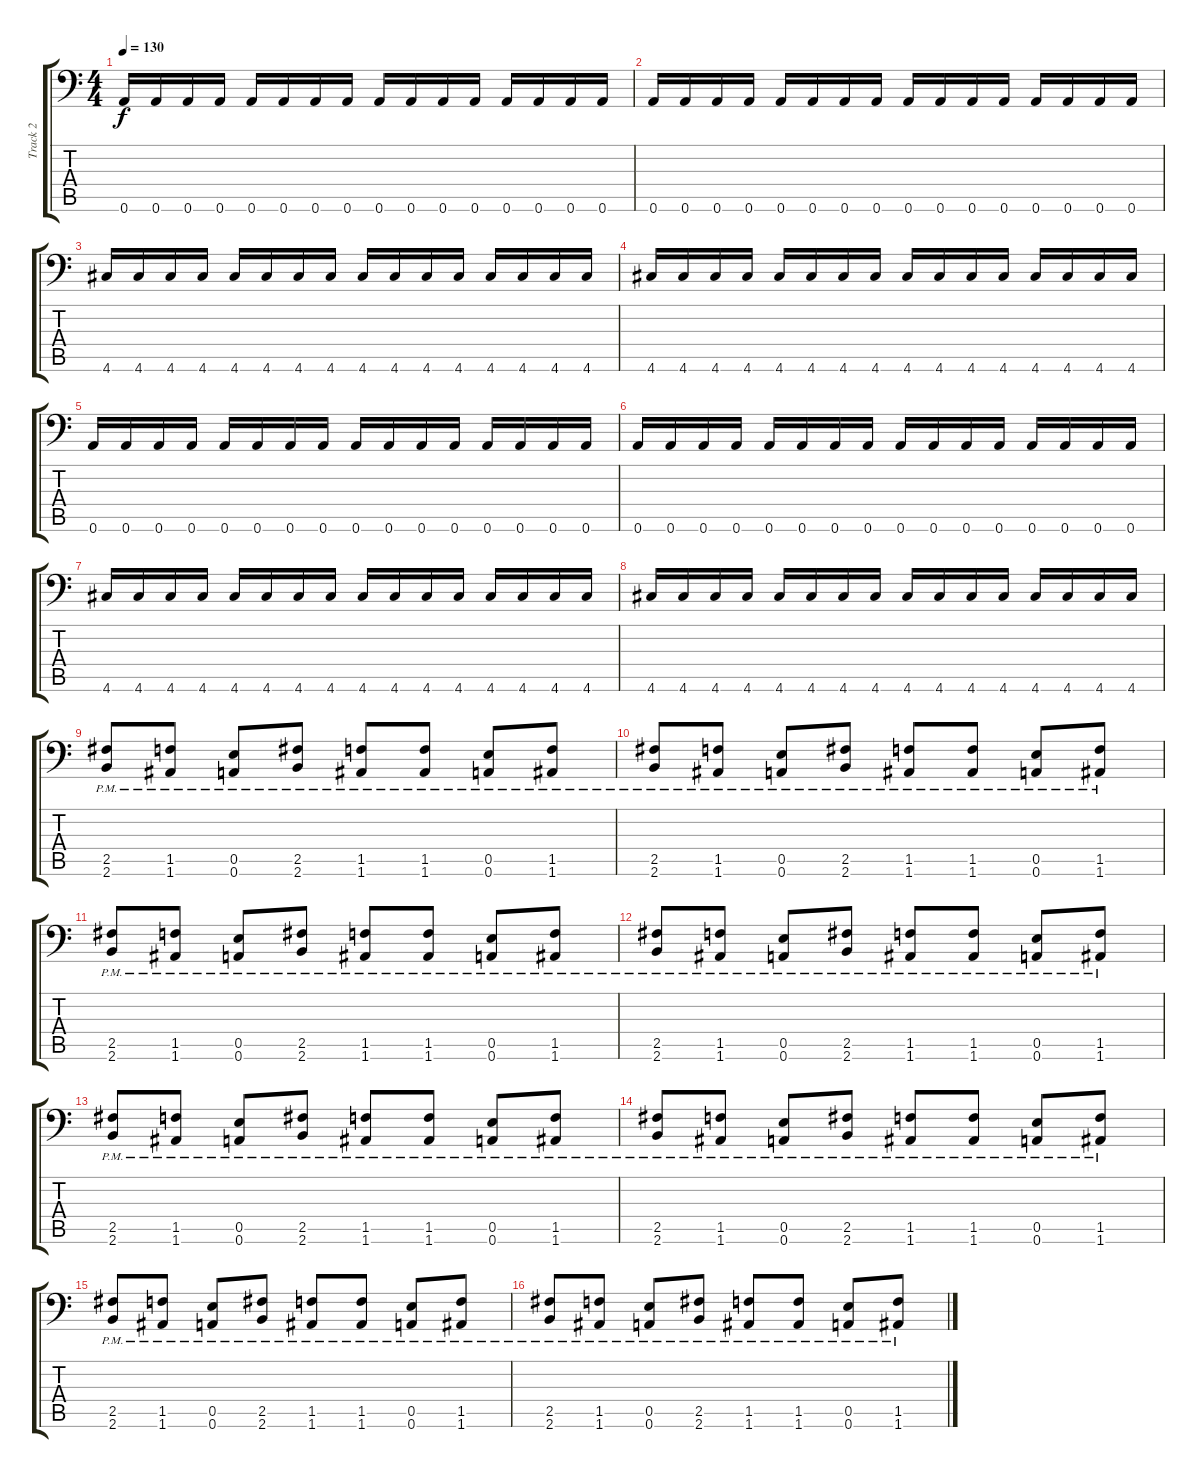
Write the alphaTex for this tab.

\track ("Track 2" "Track 2") {instrument distortionguitar}
\staff {score tabs}
\tuning (B3 Gb3 D3 A2 E2 A1) {hide}
\ts (4 4)
\tempo 130
\clef f4
\ks c
0.6.16{dy f} 0.6.16 0.6.16 0.6.16 0.6.16 0.6.16 0.6.16 0.6.16 0.6.16 0.6.16 0.6.16 0.6.16 0.6.16 0.6.16 0.6.16 0.6.16 |
0.6.16 0.6.16 0.6.16 0.6.16 0.6.16 0.6.16 0.6.16 0.6.16 0.6.16 0.6.16 0.6.16 0.6.16 0.6.16 0.6.16 0.6.16 0.6.16 |
4.6.16 4.6.16 4.6.16 4.6.16 4.6.16 4.6.16 4.6.16 4.6.16 4.6.16 4.6.16 4.6.16 4.6.16 4.6.16 4.6.16 4.6.16 4.6.16 |
4.6.16 4.6.16 4.6.16 4.6.16 4.6.16 4.6.16 4.6.16 4.6.16 4.6.16 4.6.16 4.6.16 4.6.16 4.6.16 4.6.16 4.6.16 4.6.16 |
0.6.16 0.6.16 0.6.16 0.6.16 0.6.16 0.6.16 0.6.16 0.6.16 0.6.16 0.6.16 0.6.16 0.6.16 0.6.16 0.6.16 0.6.16 0.6.16 |
0.6.16 0.6.16 0.6.16 0.6.16 0.6.16 0.6.16 0.6.16 0.6.16 0.6.16 0.6.16 0.6.16 0.6.16 0.6.16 0.6.16 0.6.16 0.6.16 |
4.6.16 4.6.16 4.6.16 4.6.16 4.6.16 4.6.16 4.6.16 4.6.16 4.6.16 4.6.16 4.6.16 4.6.16 4.6.16 4.6.16 4.6.16 4.6.16 |
4.6.16 4.6.16 4.6.16 4.6.16 4.6.16 4.6.16 4.6.16 4.6.16 4.6.16 4.6.16 4.6.16 4.6.16 4.6.16 4.6.16 4.6.16 4.6.16 |
(2.5{pm} 2.6{pm}).8 (1.5{pm} 1.6{pm}).8 (0.5{pm} 0.6{pm}).8 (2.5{pm} 2.6{pm}).8 (1.5{pm} 1.6{pm}).8 (1.5{pm} 1.6{pm}).8 (0.5{pm} 0.6{pm}).8 (1.5{pm} 1.6{pm}).8 |
(2.5{pm} 2.6{pm}).8 (1.5{pm} 1.6{pm}).8 (0.5{pm} 0.6{pm}).8 (2.5{pm} 2.6{pm}).8 (1.5{pm} 1.6{pm}).8 (1.5{pm} 1.6{pm}).8 (0.5{pm} 0.6{pm}).8 (1.5{pm} 1.6{pm}).8 |
(2.5{pm} 2.6{pm}).8 (1.5{pm} 1.6{pm}).8 (0.5{pm} 0.6{pm}).8 (2.5{pm} 2.6{pm}).8 (1.5{pm} 1.6{pm}).8 (1.5{pm} 1.6{pm}).8 (0.5{pm} 0.6{pm}).8 (1.5{pm} 1.6{pm}).8 |
(2.5{pm} 2.6{pm}).8 (1.5{pm} 1.6{pm}).8 (0.5{pm} 0.6{pm}).8 (2.5{pm} 2.6{pm}).8 (1.5{pm} 1.6{pm}).8 (1.5{pm} 1.6{pm}).8 (0.5{pm} 0.6{pm}).8 (1.5{pm} 1.6{pm}).8 |
(2.5{pm} 2.6{pm}).8 (1.5{pm} 1.6{pm}).8 (0.5{pm} 0.6{pm}).8 (2.5{pm} 2.6{pm}).8 (1.5{pm} 1.6{pm}).8 (1.5{pm} 1.6{pm}).8 (0.5{pm} 0.6{pm}).8 (1.5{pm} 1.6{pm}).8 |
(2.5{pm} 2.6{pm}).8 (1.5{pm} 1.6{pm}).8 (0.5{pm} 0.6{pm}).8 (2.5{pm} 2.6{pm}).8 (1.5{pm} 1.6{pm}).8 (1.5{pm} 1.6{pm}).8 (0.5{pm} 0.6{pm}).8 (1.5{pm} 1.6{pm}).8 |
(2.5{pm} 2.6{pm}).8 (1.5{pm} 1.6{pm}).8 (0.5{pm} 0.6{pm}).8 (2.5{pm} 2.6{pm}).8 (1.5{pm} 1.6{pm}).8 (1.5{pm} 1.6{pm}).8 (0.5{pm} 0.6{pm}).8 (1.5{pm} 1.6{pm}).8 |
(2.5{pm} 2.6{pm}).8 (1.5{pm} 1.6{pm}).8 (0.5{pm} 0.6{pm}).8 (2.5{pm} 2.6{pm}).8 (1.5{pm} 1.6{pm}).8 (1.5{pm} 1.6{pm}).8 (0.5{pm} 0.6{pm}).8 (1.5{pm} 1.6{pm}).8
